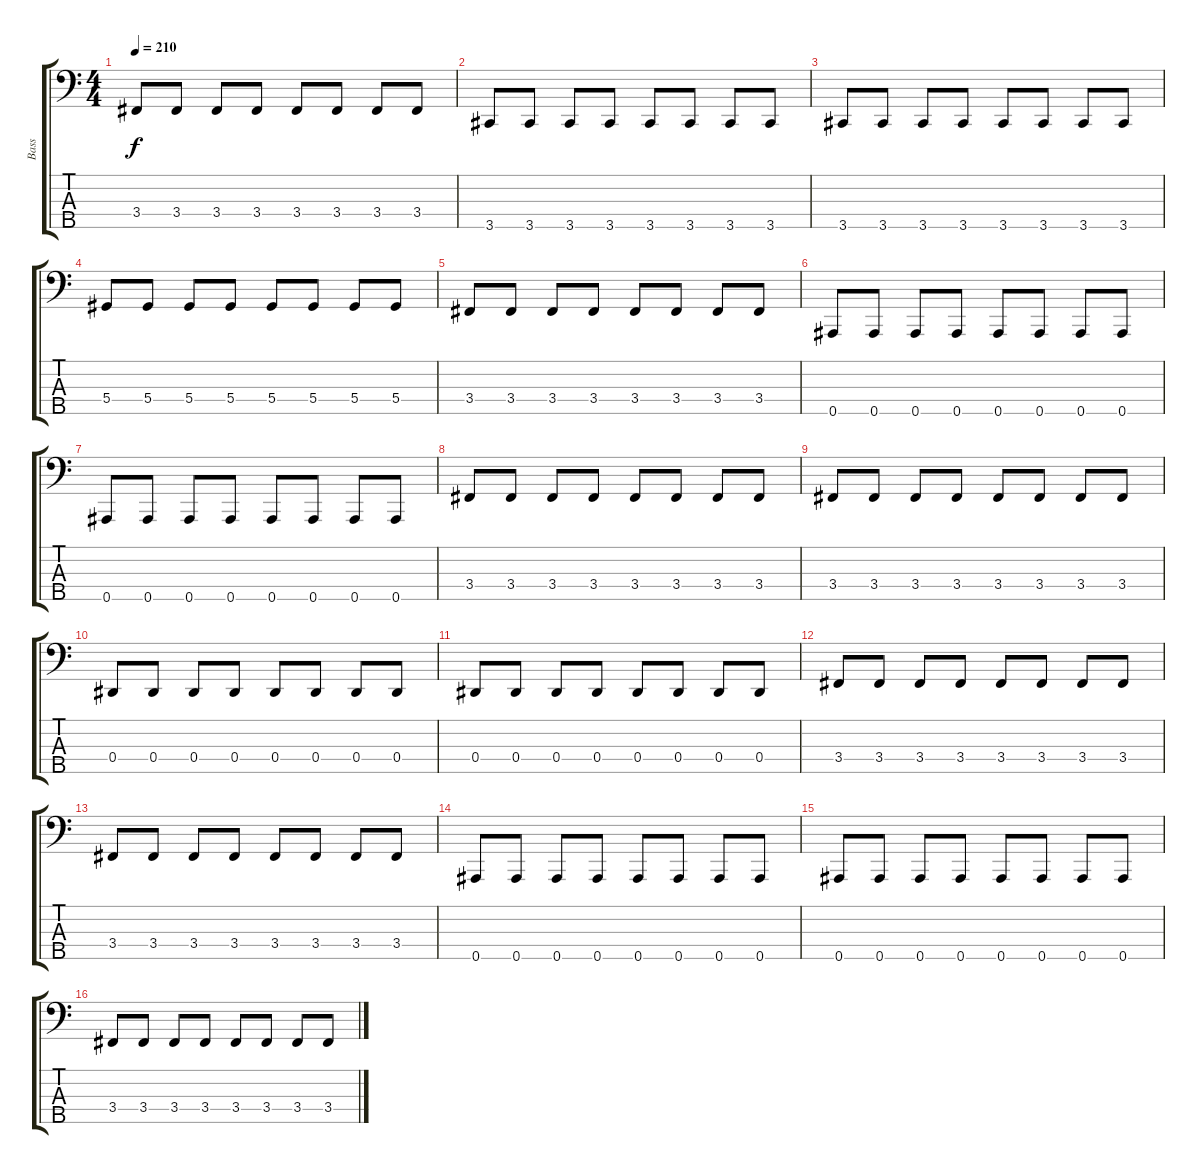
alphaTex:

\track ("Bass" "Bass") {instrument electricbassfinger}
\staff {score tabs}
\tuning (Gb2 Db2 Ab1 Eb1 Bb0) {hide}
\ts (4 4)
\tempo 210
\clef f4
\ks c
3.4.8{dy f} 3.4.8 3.4.8 3.4.8 3.4.8 3.4.8 3.4.8 3.4.8 |
3.5.8 3.5.8 3.5.8 3.5.8 3.5.8 3.5.8 3.5.8 3.5.8 |
3.5.8 3.5.8 3.5.8 3.5.8 3.5.8 3.5.8 3.5.8 3.5.8 |
5.4.8 5.4.8 5.4.8 5.4.8 5.4.8 5.4.8 5.4.8 5.4.8 |
3.4.8 3.4.8 3.4.8 3.4.8 3.4.8 3.4.8 3.4.8 3.4.8 |
0.5.8 0.5.8 0.5.8 0.5.8 0.5.8 0.5.8 0.5.8 0.5.8 |
0.5.8 0.5.8 0.5.8 0.5.8 0.5.8 0.5.8 0.5.8 0.5.8 |
3.4.8 3.4.8 3.4.8 3.4.8 3.4.8 3.4.8 3.4.8 3.4.8 |
3.4.8 3.4.8 3.4.8 3.4.8 3.4.8 3.4.8 3.4.8 3.4.8 |
0.4.8 0.4.8 0.4.8 0.4.8 0.4.8 0.4.8 0.4.8 0.4.8 |
0.4.8 0.4.8 0.4.8 0.4.8 0.4.8 0.4.8 0.4.8 0.4.8 |
3.4.8 3.4.8 3.4.8 3.4.8 3.4.8 3.4.8 3.4.8 3.4.8 |
3.4.8 3.4.8 3.4.8 3.4.8 3.4.8 3.4.8 3.4.8 3.4.8 |
0.5.8 0.5.8 0.5.8 0.5.8 0.5.8 0.5.8 0.5.8 0.5.8 |
0.5.8 0.5.8 0.5.8 0.5.8 0.5.8 0.5.8 0.5.8 0.5.8 |
3.4.8 3.4.8 3.4.8 3.4.8 3.4.8 3.4.8 3.4.8 3.4.8
